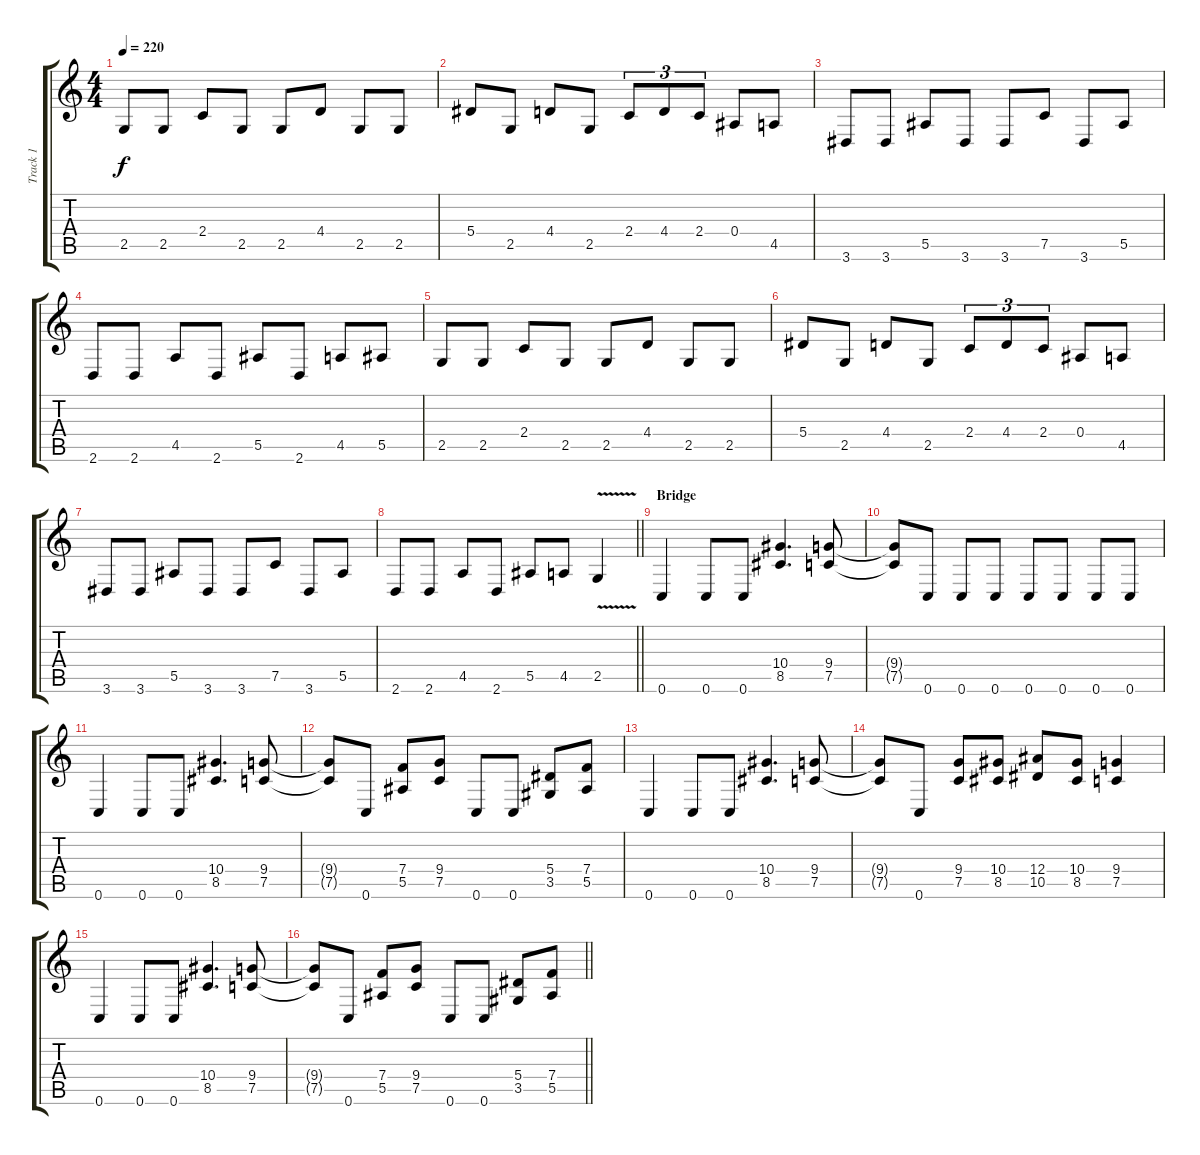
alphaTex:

\track ("Track 1" "Track 1") {instrument distortionguitar}
\staff {score tabs}
\tuning (C4 G3 Eb3 Bb2 F2 C2) {hide}
\ts (4 4)
\tempo 220
\clef g2
\ks c
2.5.8{dy f} 2.5.8 2.4.8 2.5.8 2.5.8 4.4.8 2.5.8 2.5.8 |
5.4.8 2.5.8 4.4.8 2.5.8 2.4.8{tu (3 2)} 4.4.8{tu (3 2)} 2.4.8{tu (3 2)} 0.4.8 4.5.8 |
3.6.8 3.6.8 5.5.8 3.6.8 3.6.8 7.5.8 3.6.8 5.5.8 |
2.6.8 2.6.8 4.5.8 2.6.8 5.5.8 2.6.8 4.5.8 5.5.8 |
2.5.8 2.5.8 2.4.8 2.5.8 2.5.8 4.4.8 2.5.8 2.5.8 |
5.4.8 2.5.8 4.4.8 2.5.8 2.4.8{tu (3 2)} 4.4.8{tu (3 2)} 2.4.8{tu (3 2)} 0.4.8 4.5.8 |
3.6.8 3.6.8 5.5.8 3.6.8 3.6.8 7.5.8 3.6.8 5.5.8 |
\barLineRight lightlight
2.6.8 2.6.8 4.5.8 2.6.8 5.5.8 4.5.8 2.5{v}.4 |
\section ("" "Bridge")
0.6.4 0.6.8 0.6.8 (10.4 8.5).4{d} (9.4 7.5).8 |
(9.4{t} 7.5{t}).8 0.6.8 0.6.8 0.6.8 0.6.8 0.6.8 0.6.8 0.6.8 |
0.6.4 0.6.8 0.6.8 (10.4 8.5).4{d} (9.4 7.5).8 |
(9.4{t} 7.5{t}).8 0.6.8 (7.4 5.5).8 (9.4 7.5).8 0.6.8 0.6.8 (5.4 3.5).8 (7.4 5.5).8 |
0.6.4 0.6.8 0.6.8 (10.4 8.5).4{d} (9.4 7.5).8 |
(9.4{t} 7.5{t}).8 0.6.8 (9.4 7.5).8 (10.4 8.5).8 (12.4 10.5).8 (10.4 8.5).8 (9.4 7.5).4 |
0.6.4 0.6.8 0.6.8 (10.4 8.5).4{d} (9.4 7.5).8 |
\barLineRight lightlight
(9.4{t} 7.5{t}).8 0.6.8 (7.4 5.5).8 (9.4 7.5).8 0.6.8 0.6.8 (5.4 3.5).8 (7.4 5.5).8
